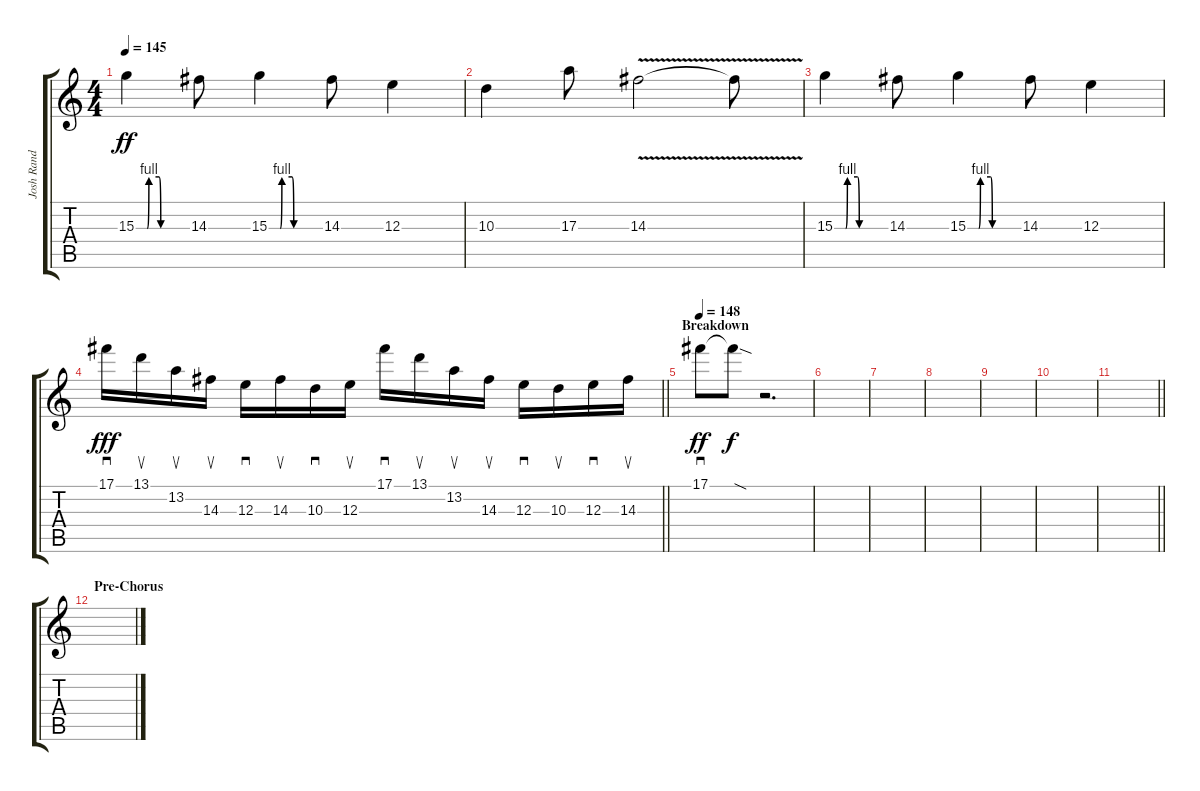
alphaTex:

\track ("Josh Rand (Solo)" "Josh Rand ") {instrument overdrivenguitar}
\staff {score tabs}
\tuning (Db4 Ab3 E3 B2 Gb2 B1) {hide}
\ts (4 4)
\tempo 145
\clef g2
\ks c
15.3{be (custom 0 0 13 0 15 4 27 4 29 0 60 0)}.4{dy ff} 14.3.8 15.3{be (custom 0 0 13 0 15 4 27 4 29 0 60 0)}.4 14.3.8 12.3.4 |
10.3.4 17.3.8 14.3{v}.2 14.3{t}.8 |
15.3{be (custom 0 0 13 0 15 4 27 4 29 0 60 0)}.4 14.3.8 15.3{be (custom 0 0 13 0 15 4 27 4 29 0 60 0)}.4 14.3.8 12.3.4 |
\barLineRight lightlight
17.1.16{sd dy fff} 13.1.16{su} 13.2.16{su} 14.3.16{su} 12.3.16{sd} 14.3.16{su} 10.3.16{sd} 12.3.16{su} 17.1.16{sd} 13.1.16{su} 13.2.16{su} 14.3.16{su} 12.3.16{sd} 10.3.16{su} 12.3.16{sd} 14.3.16{su} |
\section ("" "Breakdown")
\tempo 148
17.1.8{sd dy ff} 17.1{sod t}.8{dy f} r.2{d} |
|
|
|
|
|
\barLineRight lightlight
|
\section ("" "Pre-Chorus")
